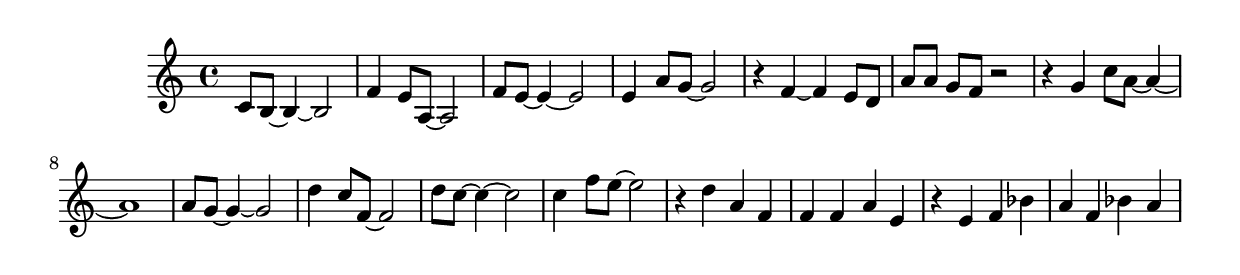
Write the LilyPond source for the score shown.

\version "2.19.82"
\language "english"

\header {
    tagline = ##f
}

\layout {}

\paper {}

\score {
    {
        c'8
        [
        b8
        ~
        ]
        b4
        ~
        b2
        f'4
        e'8
        [
        a8
        ~
        ]
        a2
        f'8
        [
        e'8
        ~
        ]
        e'4
        ~
        e'2
        e'4
        a'8
        [
        g'8
        ~
        ]
        g'2
        r4
        f'4
        ~
        f'4
        e'8
        [
        d'8
        ]
        a'8
        [
        a'8
        ]
        g'8
        [
        f'8
        ]
        r2
        r4
        g'4
        c''8
        [
        a'8
        ~
        ]
        a'4
        ~
        a'1
        a'8
        [
        g'8
        ~
        ]
        g'4
        ~
        g'2
        d''4
        c''8
        [
        f'8
        ~
        ]
        f'2
        d''8
        [
        c''8
        ~
        ]
        c''4
        ~
        c''2
        c''4
        f''8
        [
        e''8
        ~
        ]
        e''2
        r4
        d''4
        a'4
        f'4
        f'4
        f'4
        a'4
        e'4
        r4
        e'4
        f'4
        bf'4
        a'4
        f'4
        bf'4
        a'4
    }
}